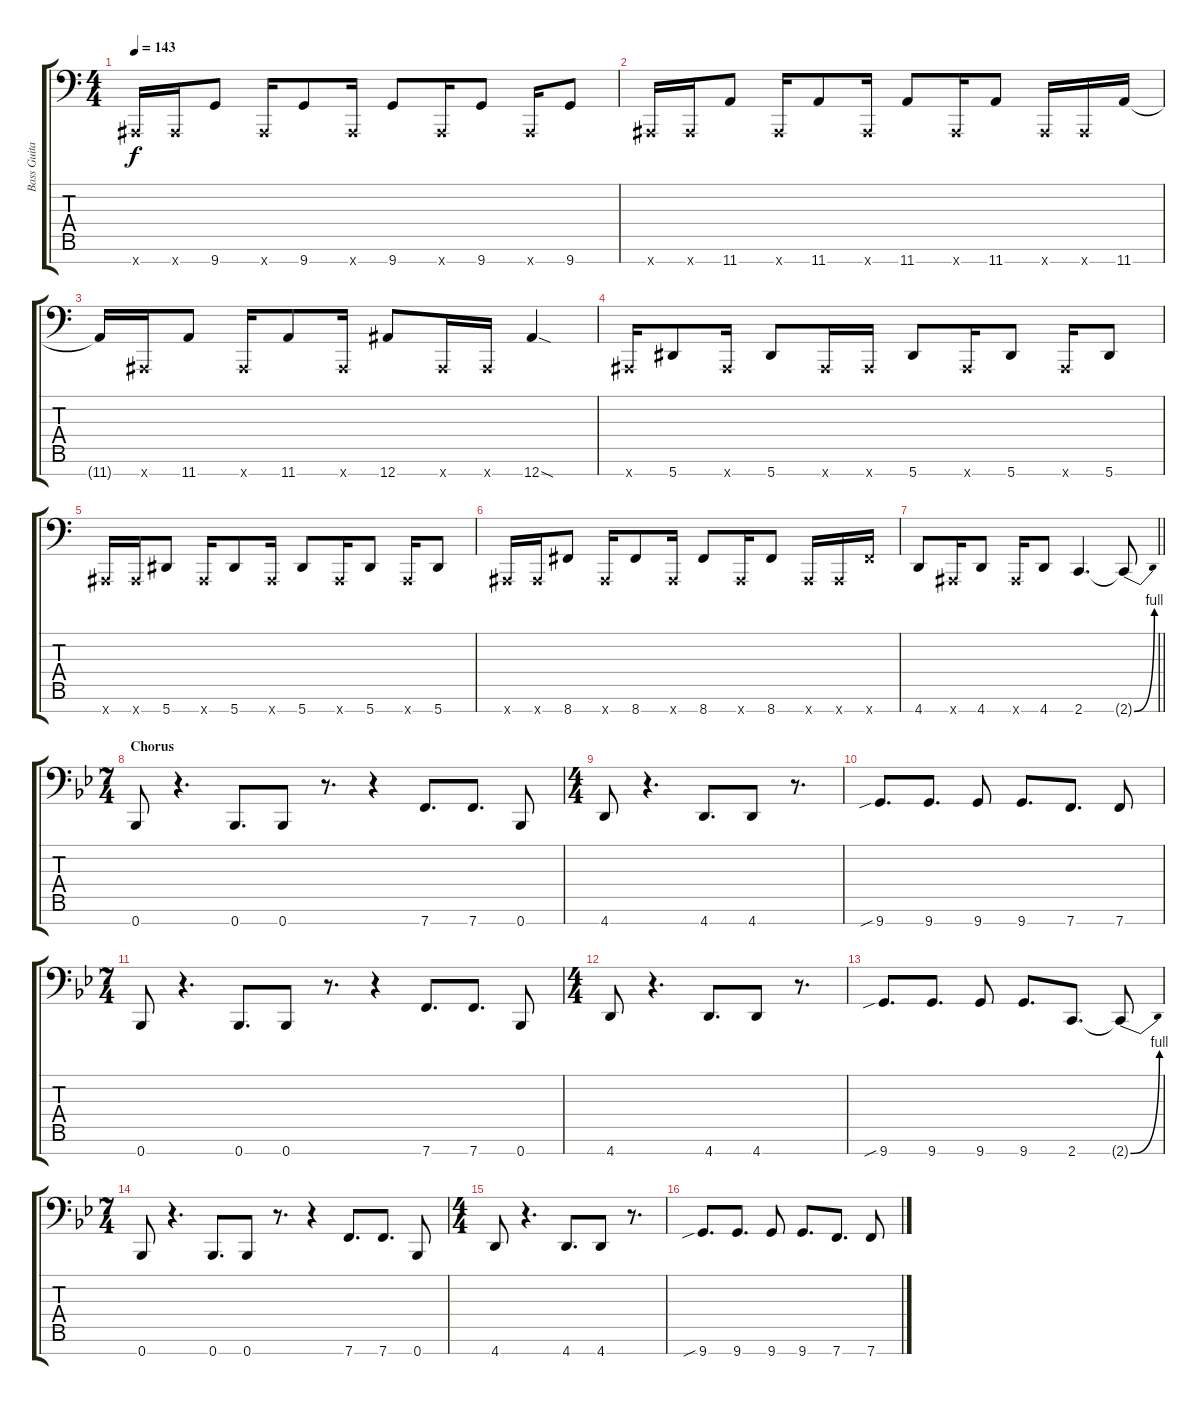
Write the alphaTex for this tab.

\track ("Bass Guitar" "Bass Guita") {instrument electricbassfinger}
\staff {score tabs}
\tuning (Eb3 Bb2 F2 Eb2 Bb1 F1 Bb0) {hide}
\ts (4 4)
\tempo 143
\clef f4
\ks c
0.7{x}.16{dy f} 0.7{x}.16 9.7.8 0.7{x}.16 9.7.8 0.7{x}.16 9.7.8 0.7{x}.16 9.7.8 0.7{x}.16 9.7.8 |
0.7{x}.16 0.7{x}.16 11.7.8 0.7{x}.16 11.7.8 0.7{x}.16 11.7.8 0.7{x}.16 11.7.8 0.7{x}.16 0.7{x}.16 11.7.16 |
11.7{t}.16 0.7{x}.16 11.7.8 0.7{x}.16 11.7.8 0.7{x}.16 12.7.8 0.7{x}.16 0.7{x}.16 12.7{sod}.4 |
0.7{x}.16 5.7.8 0.7{x}.16 5.7.8 0.7{x}.16 0.7{x}.16 5.7.8 0.7{x}.16 5.7.8 0.7{x}.16 5.7.8 |
0.7{x}.16 0.7{x}.16 5.7.8 0.7{x}.16 5.7.8 0.7{x}.16 5.7.8 0.7{x}.16 5.7.8 0.7{x}.16 5.7.8 |
0.7{x}.16 0.7{x}.16 8.7.8 0.7{x}.16 8.7.8 0.7{x}.16 8.7.8 0.7{x}.16 8.7.8 0.7{x}.16 0.7{x}.16 8.7{x}.16 |
\barLineRight lightlight
4.7.8 0.7{x}.16 4.7.8 0.7{x}.16 4.7.8 2.7.4{d} 2.7{be (bend 0 0 60 4) t}.8 |
\ts (7 4)
\section ("" "Chorus")
\ks bb
0.7.8 r.4{d} 0.7.8{d} 0.7.8 r.8{d} r.4 7.7.8{d} 7.7.8{d} 0.7.8 |
\ts (4 4)
4.7.8 r.4{d} 4.7.8{d} 4.7.8 r.8{d} |
9.7{sib}.8{d} 9.7.8{d} 9.7.8 9.7.8{d} 7.7.8{d} 7.7.8 |
\ts (7 4)
0.7.8 r.4{d} 0.7.8{d} 0.7.8 r.8{d} r.4 7.7.8{d} 7.7.8{d} 0.7.8 |
\ts (4 4)
4.7.8 r.4{d} 4.7.8{d} 4.7.8 r.8{d} |
9.7{sib}.8{d} 9.7.8{d} 9.7.8 9.7.8{d} 2.7.8{d} 2.7{be (bend 0 0 60 4) t}.8 |
\ts (7 4)
0.7.8 r.4{d} 0.7.8{d} 0.7.8 r.8{d} r.4 7.7.8{d} 7.7.8{d} 0.7.8 |
\ts (4 4)
4.7.8 r.4{d} 4.7.8{d} 4.7.8 r.8{d} |
9.7{sib}.8{d} 9.7.8{d} 9.7.8 9.7.8{d} 7.7.8{d} 7.7.8
